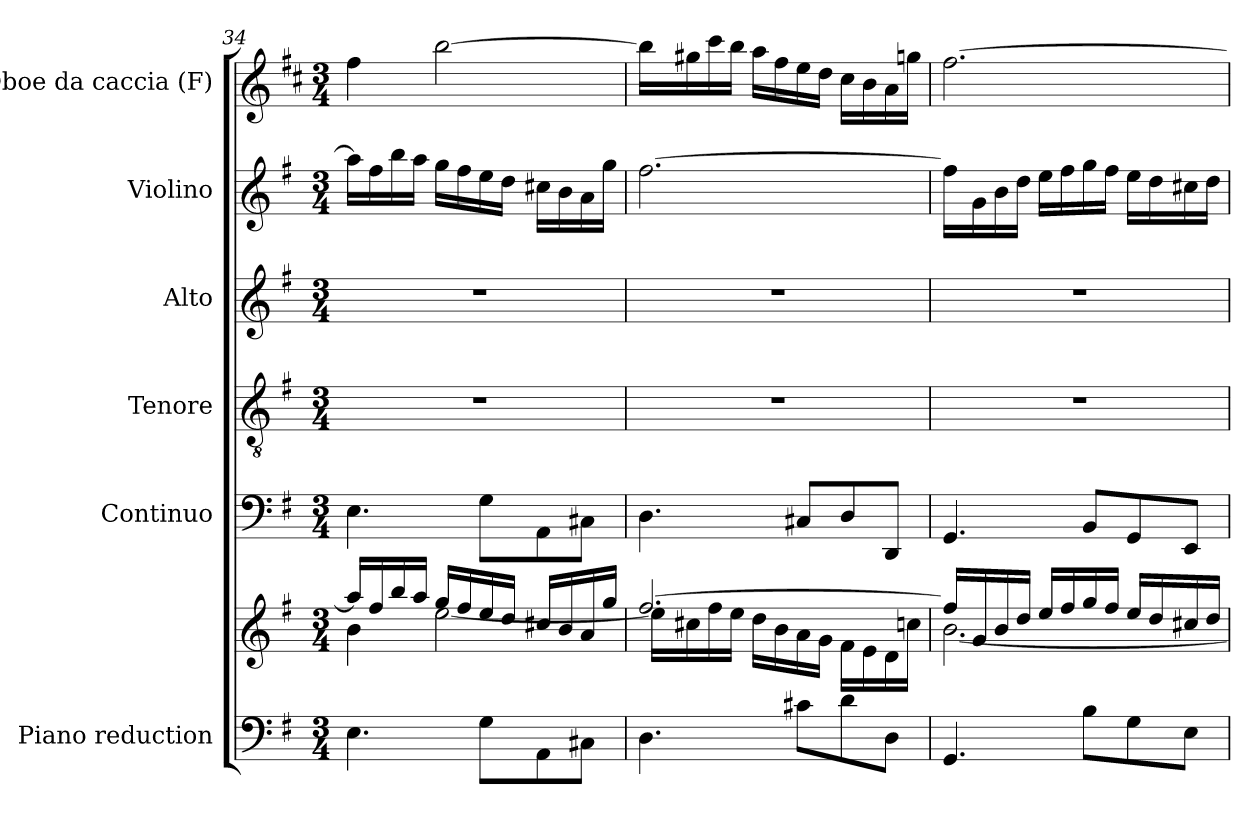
**kern	**kern	**kern	**kern	**kern	**kern	**kern
*part6	*part6	*part5	*part4	*part3	*part2	*part1
*staff7	*staff6	*staff5	*staff4	*staff3	*staff2	*staff1
*I"Piano reduction	*	*I"Continuo	*I"Tenore	*I"Alto	*I"Violino	*I"Oboe da caccia (F)
*I'Pno	*	*	*	*	*I'Vln	*
*clefF4	*clefG2	*clefF4	*clefGv2	*clefG2	*clefG2	*clefG2
*	*	*	*	*	*	*ITrd4c7
*k[f#]	*k[f#]	*k[f#]	*k[f#]	*k[f#]	*k[f#]	*k[f#]
*M3/4	*M3/4	*M3/4	*M3/4	*M3/4	*M3/4	*M3/4
=34	=34	=34	=34	=34	=34	=34
*	*^	*	*	*	*	*
4.E\	16aa/LL]	4b\	4.E\	2.r	2.r	16aa\LL]	4b\
.	16ff#/	.	.	.	.	16ff#\	.
.	16bb/	.	.	.	.	16bb\	.
.	16aa/JJ	.	.	.	.	16aa\JJ	.
.	16gg/LL	[2ee\	.	.	.	16gg\LL	[2ee\
.	16ff#/	.	.	.	.	16ff#\	.
8G\L	16ee/	.	8G\L	.	.	16ee\	.
.	16dd/JJ	.	.	.	.	16dd\JJ	.
8AA\	16cc#X/LL	.	8AA\	.	.	16cc#X\LL	.
.	16b/	.	.	.	.	16b\	.
8C#X\J	16a/	.	8C#X\J	.	.	16a\	.
.	16gg/JJ	.	.	.	.	16gg\JJ	.
=35	=35	=35	=35	=35	=35	=35	=35
4.D\	[2.ff#/	16ee\LL]	4.D\	2.r	2.r	[2.ff#\	16ee\LL]
.	.	16cc#X\	.	.	.	.	16cc#X\
.	.	16ff#\	.	.	.	.	16ff#\
.	.	16ee\JJ	.	.	.	.	16ee\JJ
.	.	16dd\LL	.	.	.	.	16dd\LL
.	.	16b\	.	.	.	.	16b\
8c#X\L	.	16a\	8C#X/L	.	.	.	16a\
.	.	16g\JJ	.	.	.	.	16g\JJ
8d\	.	16f#\LL	8D/	.	.	.	16f#\LL
.	.	16e\	.	.	.	.	16e\
8D\J	.	16d\	8DD/J	.	.	.	16d\
.	.	16ccn\JJ	.	.	.	.	16ccn\JJ
!!LO:LB:g=z
=36	=36	=36	=36	=36	=36	=36	=36
4.GG/	16ff#/LL]	[2.b\	4.GG/	2.r	2.r	16ff#\LL]	[2.b\
.	16g/	.	.	.	.	16g\	.
.	16b/	.	.	.	.	16b\	.
.	16dd/JJ	.	.	.	.	16dd\JJ	.
.	16ee/LL	.	.	.	.	16ee\LL	.
.	16ff#/	.	.	.	.	16ff#\	.
8B\L	16gg/	.	8BB/L	.	.	16gg\	.
.	16ff#/JJ	.	.	.	.	16ff#\JJ	.
8G\	16ee/LL	.	8GG/	.	.	16ee\LL	.
.	16dd/	.	.	.	.	16dd\	.
8E\J	16cc#X/	.	8EE/J	.	.	16cc#X\	.
.	16dd/JJ	.	.	.	.	16dd\JJ	.
*	*v	*v	*	*	*	*	*
=	=	=	=	=	=	=
*-	*-	*-	*-	*-	*-	*-
